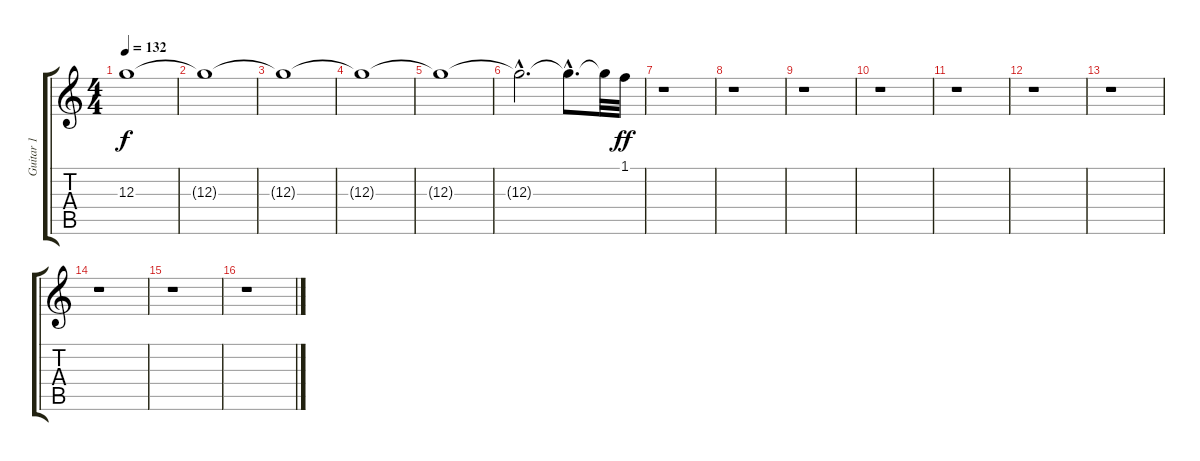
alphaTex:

\track ("Guitar 1" "Guitar 1") {instrument overdrivenguitar}
\staff {score tabs}
\tuning (E4 B3 G3 D3 A2 E2) {hide}
\ts (4 4)
\tempo 132
\clef g2
\ks c
12.3{t}.1{dy f} |
12.3{t}.1 |
12.3{t}.1 |
12.3{t}.1 |
12.3{t}.1 |
12.3{hac t}.2{d} 12.3{hac t}.8{d} 12.3{t}.32 1.1.32{dy ff} |
r.1 |
r.1 |
r.1 |
r.1 |
r.1 |
r.1 |
r.1 |
r.1 |
r.1 |
r.1
